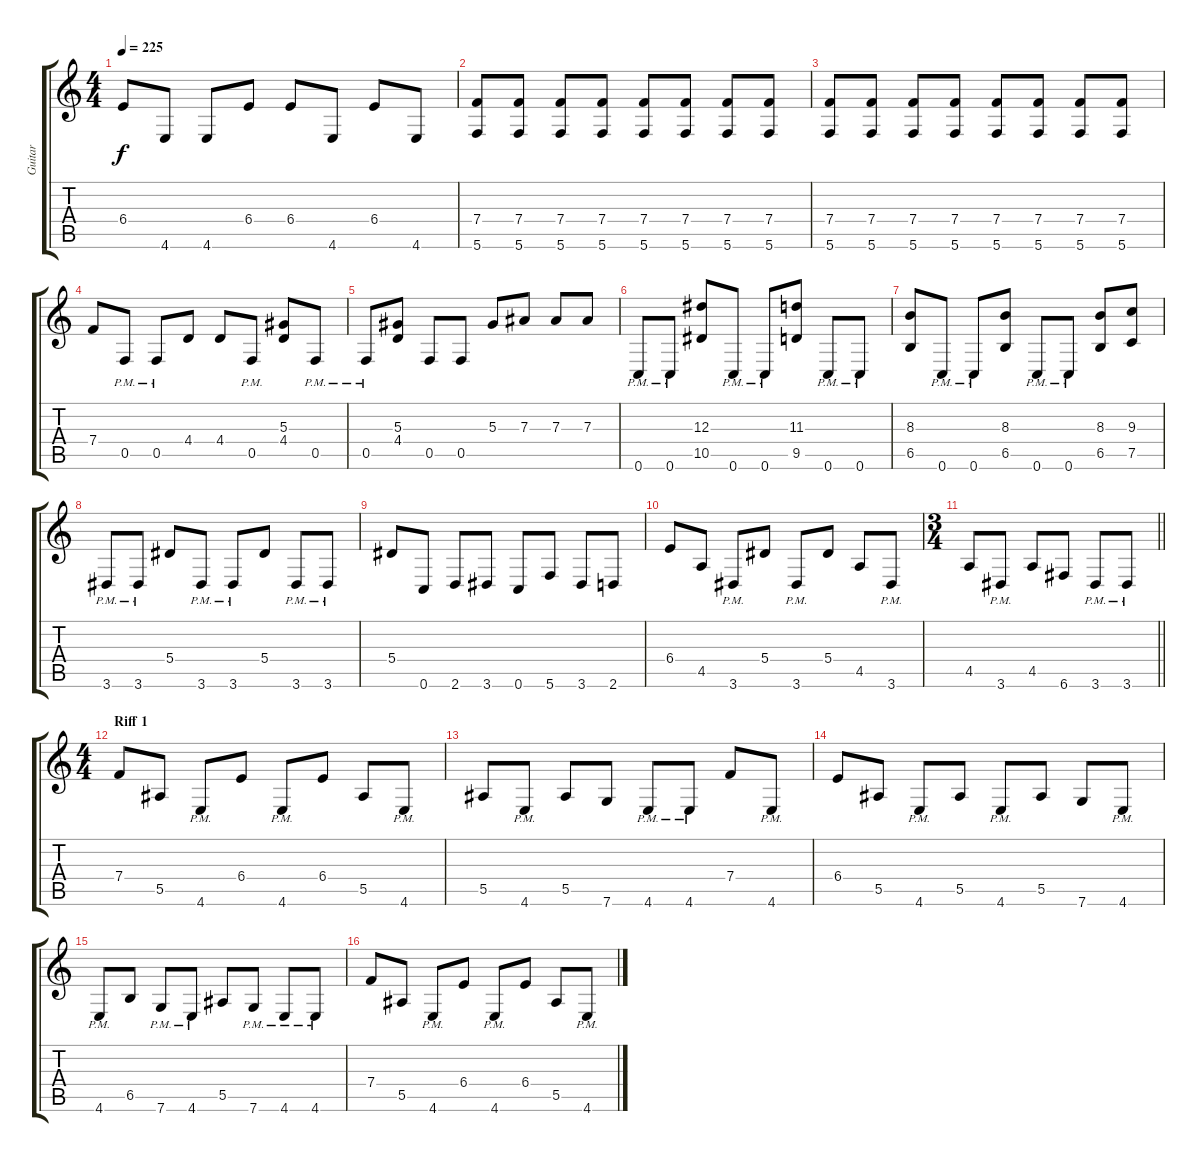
\track ("Guitar" "Guitar") {instrument distortionguitar}
\staff {score tabs}
\tuning (C4 G3 Eb3 Bb2 F2 C2) {hide}
\ts (4 4)
\tempo 225
\clef g2
\ks c
6.4.8{dy f} 4.6.8 4.6.8 6.4.8 6.4.8 4.6.8 6.4.8 4.6.8 |
(7.4 5.6).8 (7.4 5.6).8 (7.4 5.6).8 (7.4 5.6).8 (7.4 5.6).8 (7.4 5.6).8 (7.4 5.6).8 (7.4 5.6).8 |
(7.4 5.6).8 (7.4 5.6).8 (7.4 5.6).8 (7.4 5.6).8 (7.4 5.6).8 (7.4 5.6).8 (7.4 5.6).8 (7.4 5.6).8 |
7.4.8 0.5{pm}.8 0.5{pm}.8 4.4.8 4.4.8 0.5{pm}.8 (5.3 4.4).8 0.5{pm}.8 |
0.5{pm}.8 (5.3 4.4).8 0.5.8 0.5.8 5.3.8 7.3.8 7.3.8 7.3.8 |
0.6{pm}.8 0.6{pm}.8 (12.3 10.5).8 0.6{pm}.8 0.6{pm}.8 (11.3 9.5).8 0.6{pm}.8 0.6{pm}.8 |
(8.3 6.5).8 0.6{pm}.8 0.6{pm}.8 (8.3 6.5).8 0.6{pm}.8 0.6{pm}.8 (8.3 6.5).8 (9.3 7.5).8 |
3.6{pm}.8 3.6{pm}.8 5.4.8 3.6{pm}.8 3.6{pm}.8 5.4.8 3.6{pm}.8 3.6{pm}.8 |
5.4.8 0.6.8 2.6.8 3.6.8 0.6.8 5.6.8 3.6.8 2.6.8 |
6.4.8 4.5.8 3.6{pm}.8 5.4.8 3.6{pm}.8 5.4.8 4.5.8 3.6{pm}.8 |
\ts (3 4)
\barLineRight lightlight
4.5.8 3.6{pm}.8 4.5.8 6.6.8 3.6{pm}.8 3.6{pm}.8 |
\ts (4 4)
\section ("" "Riff 1")
7.4.8 5.5.8 4.6{pm}.8 6.4.8 4.6{pm}.8 6.4.8 5.5.8 4.6{pm}.8 |
5.5.8 4.6{pm}.8 5.5.8 7.6.8 4.6{pm}.8 4.6{pm}.8 7.4.8 4.6{pm}.8 |
6.4.8 5.5.8 4.6{pm}.8 5.5.8 4.6{pm}.8 5.5.8 7.6.8 4.6{pm}.8 |
4.6{pm}.8 6.5.8 7.6{pm}.8 4.6{pm}.8 5.5.8 7.6{pm}.8 4.6{pm}.8 4.6{pm}.8 |
7.4.8 5.5.8 4.6{pm}.8 6.4.8 4.6{pm}.8 6.4.8 5.5.8 4.6{pm}.8
